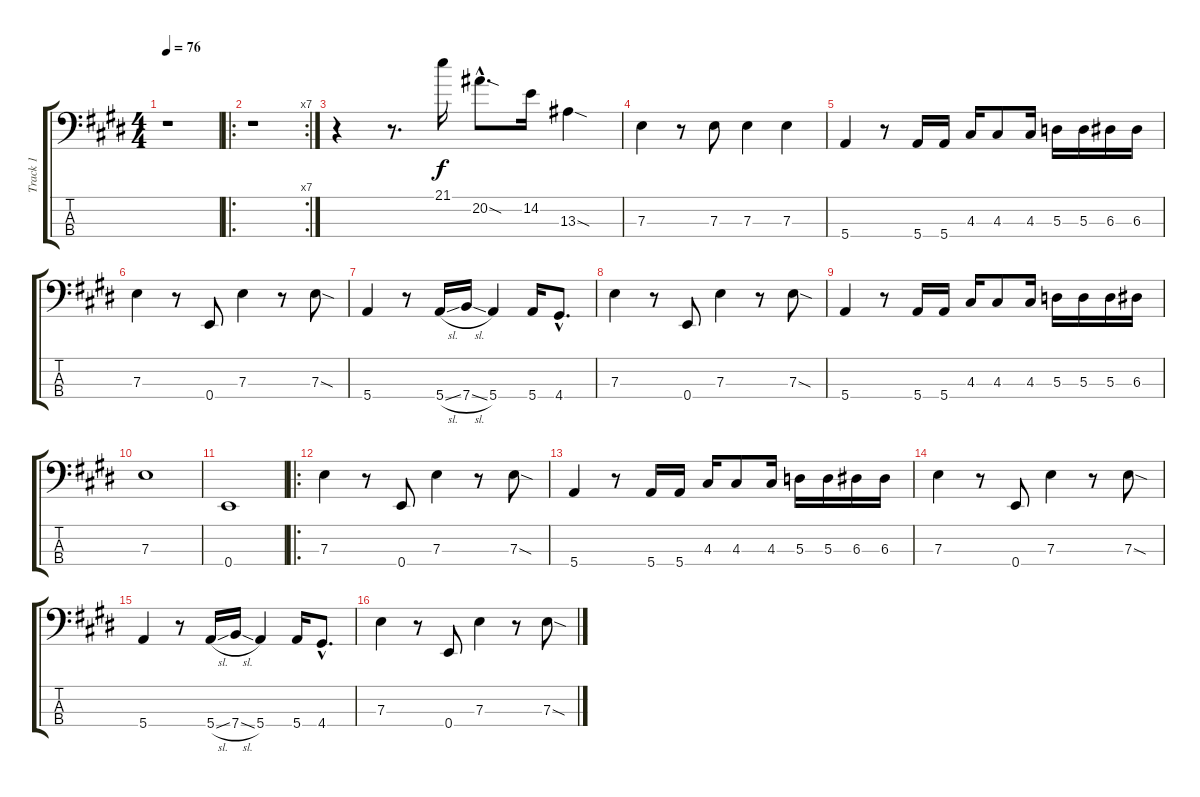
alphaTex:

\track ("Track 1" "Track 1") {instrument electricbassfinger}
\staff {score tabs}
\tuning (G2 D2 A1 E1) {hide}
\ts (4 4)
\tempo 76
\clef f4
\ks e
r.1{dy f instrument electricbassfinger} |
\ro
\rc 7
r.1 |
r.4 r.8{d} 21.1.16 20.2{sod hac}.8{d} 14.2.16 13.3{sod}.4 |
7.3.4 r.8 7.3.8 7.3.4 7.3.4 |
5.4.4 r.8 5.4.16 5.4.16 4.3.16 4.3.8 4.3.16 5.3.16 5.3.16 6.3.16 6.3.16 |
7.3.4 r.8 0.4.8 7.3.4 r.8 7.3{sod}.8 |
5.4.4 r.8 5.4{sl}.16 7.4{sl}.16 5.4.4 5.4.16 4.4{hac}.8{d} |
7.3.4 r.8 0.4.8 7.3.4 r.8 7.3{sod}.8 |
5.4.4 r.8 5.4.16 5.4.16 4.3.16 4.3.8 4.3.16 5.3.16 5.3.16 5.3.16 6.3.16 |
7.3.1 |
0.4.1 |
\ro
7.3.4 r.8 0.4.8 7.3.4 r.8 7.3{sod}.8 |
5.4.4 r.8 5.4.16 5.4.16 4.3.16 4.3.8 4.3.16 5.3.16 5.3.16 6.3.16 6.3.16 |
7.3.4 r.8 0.4.8 7.3.4 r.8 7.3{sod}.8 |
5.4.4 r.8 5.4{sl}.16 7.4{sl}.16 5.4.4 5.4.16 4.4{hac}.8{d} |
7.3.4 r.8 0.4.8 7.3.4 r.8 7.3{sod}.8
